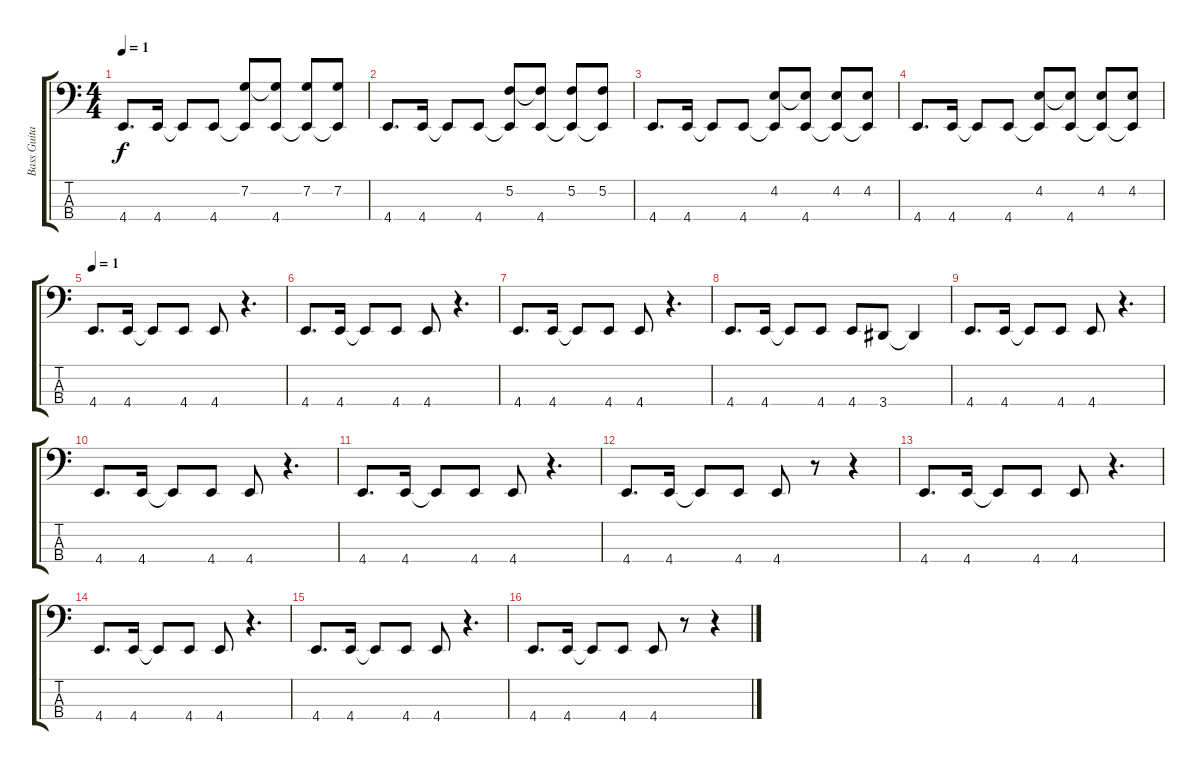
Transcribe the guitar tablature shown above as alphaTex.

\track ("Bass Guitar" "Bass Guita") {instrument electricbassfinger}
\staff {score tabs}
\tuning (F2 C2 G1 C1) {hide}
\ts (4 4)
\tempo 1
\clef f4
\ks c
4.4.8{d dy f} 4.4.16 4.4{t}.8 4.4.8 (7.2 4.4{t}).8 (7.2{t} 4.4).8 (7.2 4.4{t}).8 (7.2 4.4{t}).8 |
4.4.8{d} 4.4.16 4.4{t}.8 4.4.8 (5.2 4.4{t}).8 (5.2{t} 4.4).8 (5.2 4.4{t}).8 (5.2 4.4{t}).8 |
4.4.8{d} 4.4.16 4.4{t}.8 4.4.8 (4.2 4.4{t}).8 (4.2{t} 4.4).8 (4.2 4.4{t}).8 (4.2 4.4{t}).8 |
4.4.8{d} 4.4.16 4.4{t}.8 4.4.8 (4.2 4.4{t}).8 (4.2{t} 4.4).8 (4.2 4.4{t}).8 (4.2 4.4{t}).8 |
\tempo 1
4.4.8{d} 4.4.16 4.4{t}.8 4.4.8 4.4.8 r.4{d} |
4.4.8{d} 4.4.16 4.4{t}.8 4.4.8 4.4.8 r.4{d} |
4.4.8{d} 4.4.16 4.4{t}.8 4.4.8 4.4.8 r.4{d} |
4.4.8{d} 4.4.16 4.4{t}.8 4.4.8 4.4.8 3.4.8 3.4{t}.4 |
4.4.8{d} 4.4.16 4.4{t}.8 4.4.8 4.4.8 r.4{d} |
4.4.8{d} 4.4.16 4.4{t}.8 4.4.8 4.4.8 r.4{d} |
4.4.8{d} 4.4.16 4.4{t}.8 4.4.8 4.4.8 r.4{d} |
4.4.8{d} 4.4.16 4.4{t}.8 4.4.8 4.4.8 r.8 r.4 |
4.4.8{d} 4.4.16 4.4{t}.8 4.4.8 4.4.8 r.4{d} |
4.4.8{d} 4.4.16 4.4{t}.8 4.4.8 4.4.8 r.4{d} |
4.4.8{d} 4.4.16 4.4{t}.8 4.4.8 4.4.8 r.4{d} |
4.4.8{d} 4.4.16 4.4{t}.8 4.4.8 4.4.8 r.8 r.4
